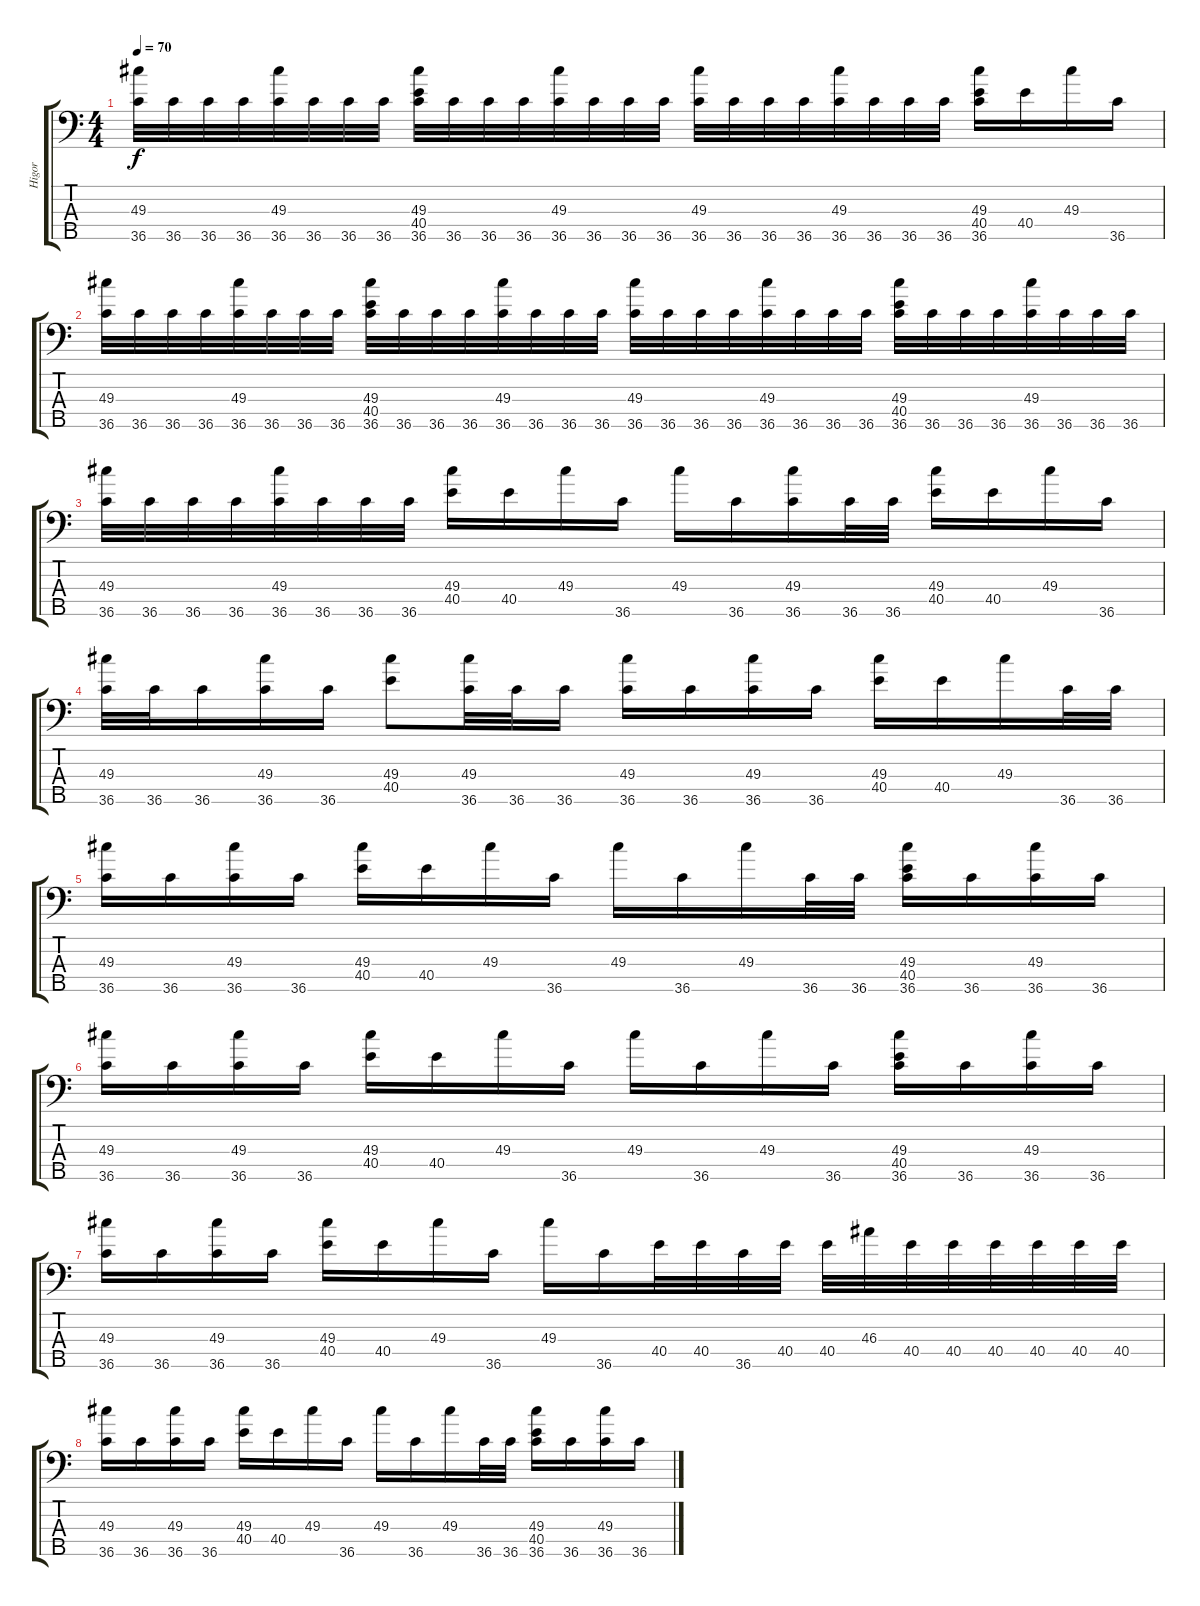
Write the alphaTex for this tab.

\track ("Higor" "Higor") {instrument acousticgrandpiano}
\staff {score tabs}
\tuning (C-1 C-1 C-1 C-1 C-1) {hide}
\ts (4 4)
\tempo 70
\clef f4
\ks c
(49.3 36.5).32{dy f} 36.5.32 36.5.32 36.5.32 (49.3 36.5).32 36.5.32 36.5.32 36.5.32 (49.3 40.4 36.5).32 36.5.32 36.5.32 36.5.32 (49.3 36.5).32 36.5.32 36.5.32 36.5.32 (49.3 36.5).32 36.5.32 36.5.32 36.5.32 (49.3 36.5).32 36.5.32 36.5.32 36.5.32 (49.3 40.4 36.5).16 40.4.16 49.3.16 36.5.16 |
(49.3 36.5).32 36.5.32 36.5.32 36.5.32 (49.3 36.5).32 36.5.32 36.5.32 36.5.32 (49.3 40.4 36.5).32 36.5.32 36.5.32 36.5.32 (49.3 36.5).32 36.5.32 36.5.32 36.5.32 (49.3 36.5).32 36.5.32 36.5.32 36.5.32 (49.3 36.5).32 36.5.32 36.5.32 36.5.32 (49.3 40.4 36.5).32 36.5.32 36.5.32 36.5.32 (49.3 36.5).32 36.5.32 36.5.32 36.5.32 |
(49.3 36.5).32 36.5.32 36.5.32 36.5.32 (49.3 36.5).32 36.5.32 36.5.32 36.5.32 (49.3 40.4).16 40.4.16 49.3.16 36.5.16 49.3.16 36.5.16 (49.3 36.5).16 36.5.32 36.5.32 (49.3 40.4).16 40.4.16 49.3.16 36.5.16 |
(49.3 36.5).32 36.5.32 36.5.16 (49.3 36.5).16 36.5.16 (49.3 40.4).8 (49.3 36.5).32 36.5.32 36.5.16 (49.3 36.5).16 36.5.16 (49.3 36.5).16 36.5.16 (49.3 40.4).16 40.4.16 49.3.16 36.5.32 36.5.32 |
(49.3 36.5).16 36.5.16 (49.3 36.5).16 36.5.16 (49.3 40.4).16 40.4.16 49.3.16 36.5.16 49.3.16 36.5.16 49.3.16 36.5.32 36.5.32 (49.3 40.4 36.5).16 36.5.16 (49.3 36.5).16 36.5.16 |
(49.3 36.5).16 36.5.16 (49.3 36.5).16 36.5.16 (49.3 40.4).16 40.4.16 49.3.16 36.5.16 49.3.16 36.5.16 49.3.16 36.5.16 (49.3 40.4 36.5).16 36.5.16 (49.3 36.5).16 36.5.16 |
(49.3 36.5).16 36.5.16 (49.3 36.5).16 36.5.16 (49.3 40.4).16 40.4.16 49.3.16 36.5.16 49.3.16 36.5.16 40.4.32 40.4.32 36.5.32 40.4.32 40.4.32 46.3.32 40.4.32 40.4.32 40.4.32 40.4.32 40.4.32 40.4.32 |
(49.3 36.5).16 36.5.16 (49.3 36.5).16 36.5.16 (49.3 40.4).16 40.4.16 49.3.16 36.5.16 49.3.16 36.5.16 49.3.16 36.5.32 36.5.32 (49.3 40.4 36.5).16 36.5.16 (49.3 36.5).16 36.5.16
